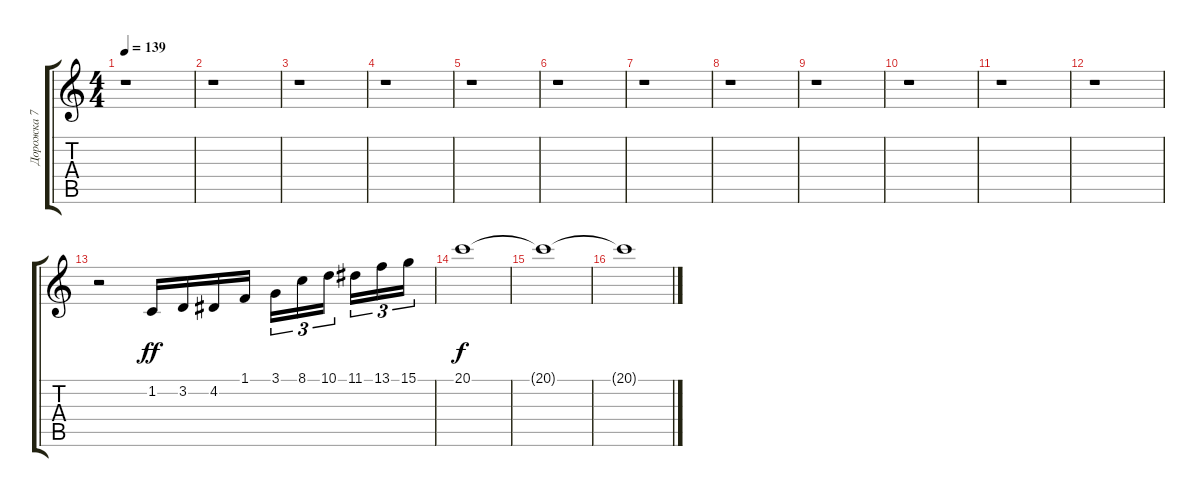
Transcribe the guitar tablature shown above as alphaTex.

\track ("Дорожка 7" "Дорожка 7") {instrument stringensemble1}
\staff {score tabs}
\tuning (E4 B3 G3 D3 A2 E2) {hide}
\ts (4 4)
\tempo 139
\clef g2
\ks c
r.1{dy f} |
r.1 |
r.1 |
r.1 |
r.1 |
r.1 |
r.1 |
r.1 |
r.1 |
r.1 |
r.1 |
r.1 |
r.2 1.2.16{dy ff} 3.2.16 4.2.16 1.1.16 3.1.16{tu (3 2)} 8.1.16{tu (3 2)} 10.1.16{tu (3 2)} 11.1.16{tu (3 2)} 13.1.16{tu (3 2)} 15.1.16{tu (3 2)} |
20.1.1{dy f} |
20.1{t}.1 |
20.1{t}.1
